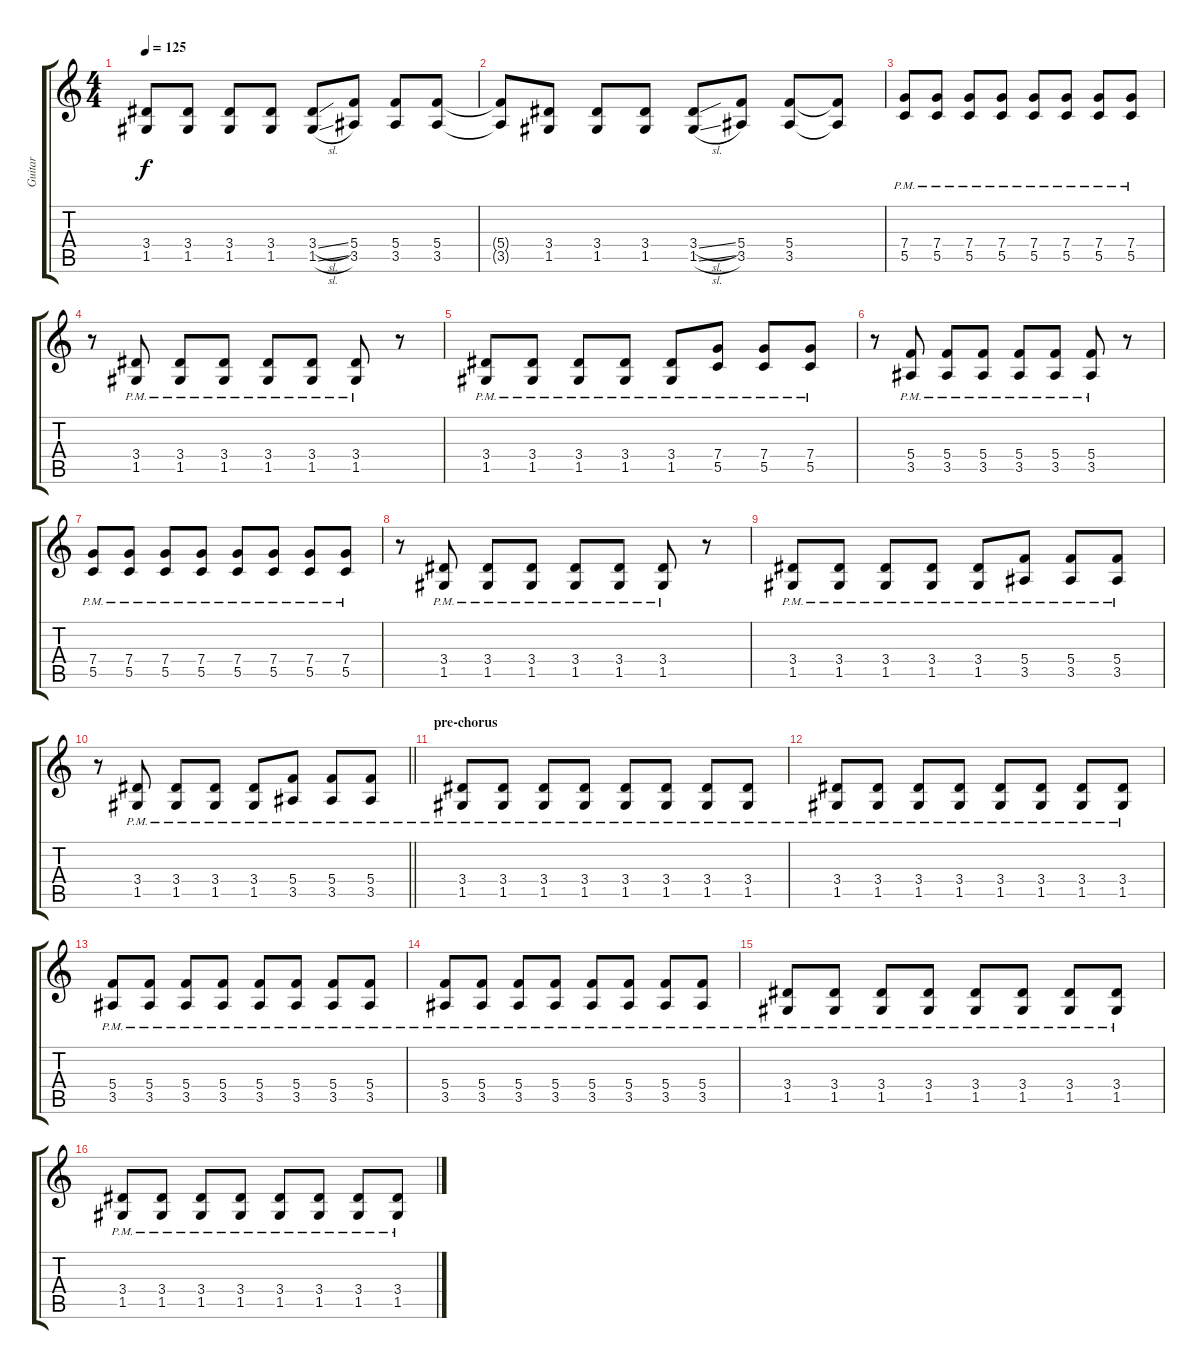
\track ("Guitar" "Guitar") {instrument electricguitarclean}
\staff {score tabs}
\tuning (D4 A3 F3 C3 G2 C2) {hide}
\ts (4 4)
\tempo 125
\clef g2
\ks c
(3.4 1.5).8{dy f} (3.4 1.5).8 (3.4 1.5).8 (3.4 1.5).8 (3.4{sl} 1.5{sl}).8 (5.4 3.5).8 (5.4 3.5).8 (5.4 3.5).8 |
(5.4{t} 3.5{t}).8 (3.4 1.5).8 (3.4 1.5).8 (3.4 1.5).8 (3.4{sl} 1.5{sl}).8 (5.4 3.5).8 (5.4 3.5).8 (5.4{t} 3.5{t}).8 |
(7.4{pm} 5.5{pm}).8{instrument distortionguitar} (7.4{pm} 5.5{pm}).8 (7.4{pm} 5.5{pm}).8 (7.4{pm} 5.5{pm}).8 (7.4{pm} 5.5{pm}).8 (7.4{pm} 5.5{pm}).8 (7.4{pm} 5.5{pm}).8 (7.4{pm} 5.5{pm}).8 |
r.8 (3.4{pm} 1.5{pm}).8 (3.4{pm} 1.5{pm}).8 (3.4{pm} 1.5{pm}).8 (3.4{pm} 1.5{pm}).8 (3.4{pm} 1.5{pm}).8 (3.4{pm} 1.5{pm}).8 r.8 |
(3.4{pm} 1.5{pm}).8 (3.4{pm} 1.5{pm}).8 (3.4{pm} 1.5{pm}).8 (3.4{pm} 1.5{pm}).8 (3.4{pm} 1.5{pm}).8 (7.4{pm} 5.5{pm}).8 (7.4{pm} 5.5{pm}).8 (7.4{pm} 5.5{pm}).8 |
r.8 (5.4{pm} 3.5{pm}).8 (5.4{pm} 3.5{pm}).8 (5.4{pm} 3.5{pm}).8 (5.4{pm} 3.5{pm}).8 (5.4{pm} 3.5{pm}).8 (5.4{pm} 3.5{pm}).8 r.8 |
(7.4{pm} 5.5{pm}).8{instrument distortionguitar} (7.4{pm} 5.5{pm}).8 (7.4{pm} 5.5{pm}).8 (7.4{pm} 5.5{pm}).8 (7.4{pm} 5.5{pm}).8 (7.4{pm} 5.5{pm}).8 (7.4{pm} 5.5{pm}).8 (7.4{pm} 5.5{pm}).8 |
r.8 (3.4{pm} 1.5{pm}).8 (3.4{pm} 1.5{pm}).8 (3.4{pm} 1.5{pm}).8 (3.4{pm} 1.5{pm}).8 (3.4{pm} 1.5{pm}).8 (3.4{pm} 1.5{pm}).8 r.8 |
(3.4{pm} 1.5{pm}).8 (3.4{pm} 1.5{pm}).8 (3.4{pm} 1.5{pm}).8 (3.4{pm} 1.5{pm}).8 (3.4{pm} 1.5{pm}).8 (5.4{pm} 3.5{pm}).8 (5.4{pm} 3.5{pm}).8 (5.4{pm} 3.5{pm}).8 |
\barLineRight lightlight
r.8 (3.4{pm} 1.5{pm}).8 (3.4{pm} 1.5{pm}).8 (3.4{pm} 1.5{pm}).8 (3.4{pm} 1.5{pm}).8 (5.4{pm} 3.5{pm}).8 (5.4{pm} 3.5{pm}).8 (5.4{pm} 3.5{pm}).8 |
\section ("" "pre-chorus")
(3.4{pm} 1.5{pm}).8 (3.4{pm} 1.5{pm}).8 (3.4{pm} 1.5{pm}).8 (3.4{pm} 1.5{pm}).8 (3.4{pm} 1.5{pm}).8 (3.4{pm} 1.5{pm}).8 (3.4{pm} 1.5{pm}).8 (3.4{pm} 1.5{pm}).8 |
(3.4{pm} 1.5{pm}).8 (3.4{pm} 1.5{pm}).8 (3.4{pm} 1.5{pm}).8 (3.4{pm} 1.5{pm}).8 (3.4{pm} 1.5{pm}).8 (3.4{pm} 1.5{pm}).8 (3.4{pm} 1.5{pm}).8 (3.4{pm} 1.5{pm}).8 |
(5.4{pm} 3.5{pm}).8 (5.4{pm} 3.5{pm}).8 (5.4{pm} 3.5{pm}).8 (5.4{pm} 3.5{pm}).8 (5.4{pm} 3.5{pm}).8 (5.4{pm} 3.5{pm}).8 (5.4{pm} 3.5{pm}).8 (5.4{pm} 3.5{pm}).8 |
(5.4{pm} 3.5{pm}).8 (5.4{pm} 3.5{pm}).8 (5.4{pm} 3.5{pm}).8 (5.4{pm} 3.5{pm}).8 (5.4{pm} 3.5{pm}).8 (5.4 3.5{pm}).8 (5.4 3.5{pm}).8 (5.4 3.5{pm}).8 |
(3.4{pm} 1.5{pm}).8 (3.4{pm} 1.5{pm}).8 (3.4{pm} 1.5{pm}).8 (3.4{pm} 1.5{pm}).8 (3.4{pm} 1.5{pm}).8 (3.4{pm} 1.5{pm}).8 (3.4{pm} 1.5{pm}).8 (3.4{pm} 1.5{pm}).8 |
(3.4{pm} 1.5{pm}).8 (3.4{pm} 1.5{pm}).8 (3.4{pm} 1.5{pm}).8 (3.4{pm} 1.5{pm}).8 (3.4{pm} 1.5{pm}).8 (3.4{pm} 1.5{pm}).8 (3.4{pm} 1.5{pm}).8 (3.4{pm} 1.5{pm}).8
